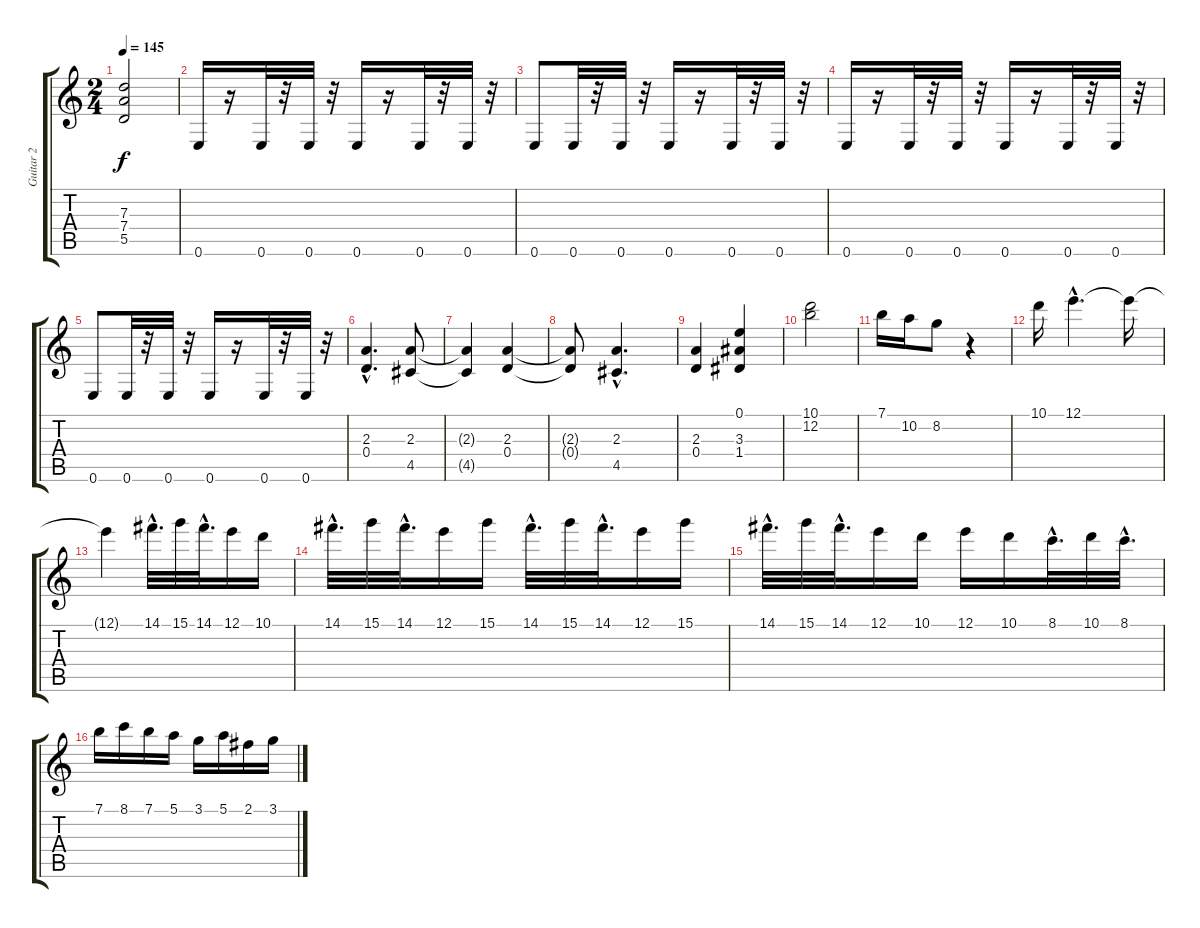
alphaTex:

\track ("Guitar 2" "Guitar 2") {instrument overdrivenguitar}
\staff {score tabs}
\tuning (E4 B3 G3 D3 A2 E2) {hide}
\ts (2 4)
\tempo 145
\clef g2
\ks c
(7.3{t} 7.4{t} 5.5{t}).2{dy f} |
0.6.16 r.16 0.6.32 r.32 0.6.32 r.32 0.6.16 r.16 0.6.32 r.32 0.6.32 r.32 |
0.6.8 0.6.32 r.32 0.6.32 r.32 0.6.16 r.16 0.6.32 r.32 0.6.32 r.32 |
0.6.16 r.16 0.6.32 r.32 0.6.32 r.32 0.6.16 r.16 0.6.32 r.32 0.6.32 r.32 |
0.6.8 0.6.32 r.32 0.6.32 r.32 0.6.16 r.16 0.6.32 r.32 0.6.32 r.32 |
(2.3{hac} 0.4{hac}).4{d} (2.3 4.5).8 |
(2.3{t} 4.5{t}).4 (2.3 0.4).4 |
(2.3{t} 0.4{t}).8 (2.3{hac} 4.5{hac}).4{d} |
(2.3 0.4).4 (0.1 3.3 1.4).4 |
(10.1 12.2).2 |
7.1.16 10.2.16 8.2.8 r.4 |
10.1.16 12.1{hac}.4{d} 12.1{t}.16 |
12.1{t}.4 14.1{hac}.32{d} 15.1.32 14.1{hac}.32{d} 12.1.16 10.1.16 |
14.1{hac}.32{d} 15.1.32 14.1{hac}.32{d} 12.1.16 15.1.16 14.1{hac}.32{d} 15.1.32 14.1{hac}.32{d} 12.1.16 15.1.16 |
14.1{hac}.32{d} 15.1.32 14.1{hac}.32{d} 12.1.16 10.1.16 12.1.16 10.1.16 8.1{hac}.32{d} 10.1.32 8.1{hac}.32{d} |
7.1.16 8.1.16 7.1.16 5.1.16 3.1.16 5.1.16 2.1.16 3.1.16
